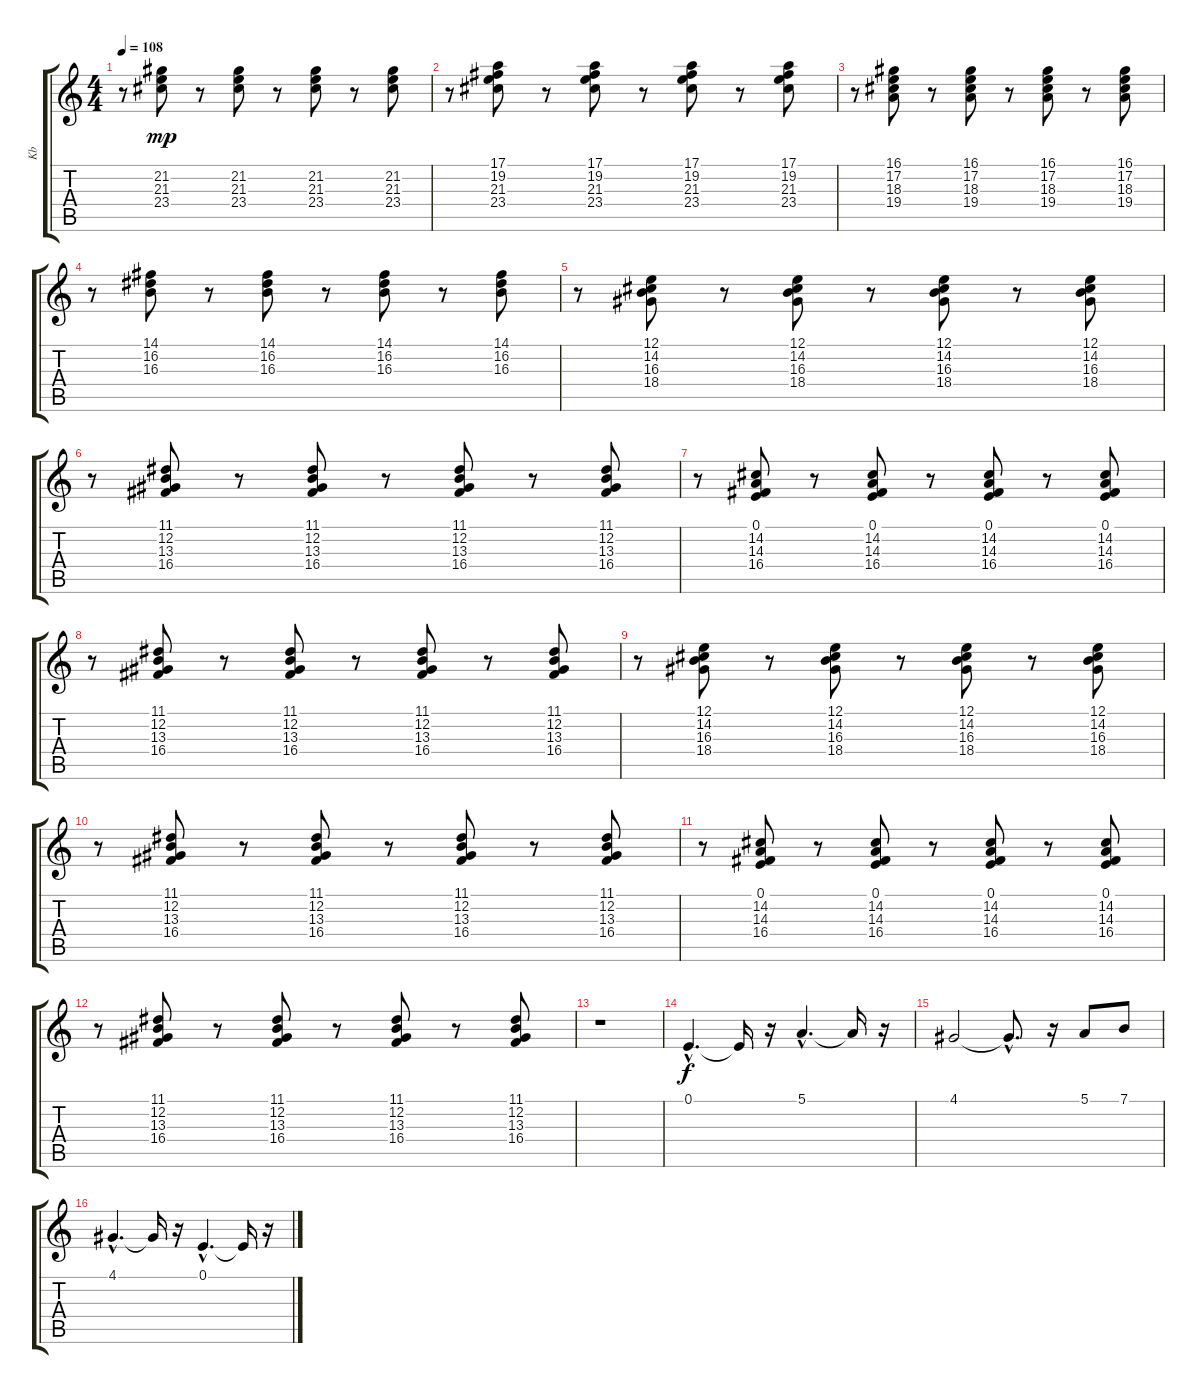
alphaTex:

\track ("Kb" "Kb") {instrument honkytonkpiano}
\staff {score tabs}
\tuning (E4 B3 G3 D3 A2 E2) {hide}
\ts (4 4)
\tempo 108
\clef g2
\ks c
r.8{dy mp} (21.2 21.3 23.4).8 r.8 (21.2 21.3 23.4).8 r.8 (21.2 21.3 23.4).8 r.8 (21.2 21.3 23.4).8 |
r.8 (17.1 19.2 21.3 23.4).8 r.8 (17.1 19.2 21.3 23.4).8 r.8 (17.1 19.2 21.3 23.4).8 r.8 (17.1 19.2 21.3 23.4).8 |
r.8 (16.1 17.2 18.3 19.4).8 r.8 (16.1 17.2 18.3 19.4).8 r.8 (16.1 17.2 18.3 19.4).8 r.8 (16.1 17.2 18.3 19.4).8 |
r.8 (14.1 16.2 16.3).8 r.8 (14.1 16.2 16.3).8 r.8 (14.1 16.2 16.3).8 r.8 (14.1 16.2 16.3).8 |
r.8 (12.1 14.2 16.3 18.4).8 r.8 (12.1 14.2 16.3 18.4).8 r.8 (12.1 14.2 16.3 18.4).8 r.8 (12.1 14.2 16.3 18.4).8 |
r.8 (11.1 12.2 13.3 16.4).8 r.8 (11.1 12.2 13.3 16.4).8 r.8 (11.1 12.2 13.3 16.4).8 r.8 (11.1 12.2 13.3 16.4).8 |
r.8 (0.1 14.2 14.3 16.4).8 r.8 (0.1 14.2 14.3 16.4).8 r.8 (0.1 14.2 14.3 16.4).8 r.8 (0.1 14.2 14.3 16.4).8 |
r.8 (11.1 12.2 13.3 16.4).8 r.8 (11.1 12.2 13.3 16.4).8 r.8 (11.1 12.2 13.3 16.4).8 r.8 (11.1 12.2 13.3 16.4).8 |
r.8 (12.1 14.2 16.3 18.4).8 r.8 (12.1 14.2 16.3 18.4).8 r.8 (12.1 14.2 16.3 18.4).8 r.8 (12.1 14.2 16.3 18.4).8 |
r.8 (11.1 12.2 13.3 16.4).8 r.8 (11.1 12.2 13.3 16.4).8 r.8 (11.1 12.2 13.3 16.4).8 r.8 (11.1 12.2 13.3 16.4).8 |
r.8 (0.1 14.2 14.3 16.4).8 r.8 (0.1 14.2 14.3 16.4).8 r.8 (0.1 14.2 14.3 16.4).8 r.8 (0.1 14.2 14.3 16.4).8 |
r.8 (11.1 12.2 13.3 16.4).8 r.8 (11.1 12.2 13.3 16.4).8 r.8 (11.1 12.2 13.3 16.4).8 r.8 (11.1 12.2 13.3 16.4).8 |
r.1 |
0.1{hac}.4{d dy f instrument stringensemble1} 0.1{t}.16 r.16 5.1{hac}.4{d} 5.1{t}.16 r.16 |
4.1.2 4.1{hac t}.8{d} r.16 5.1.8 7.1.8 |
4.1{hac}.4{d} 4.1{t}.16 r.16 0.1{hac}.4{d} 0.1{t}.16 r.16
